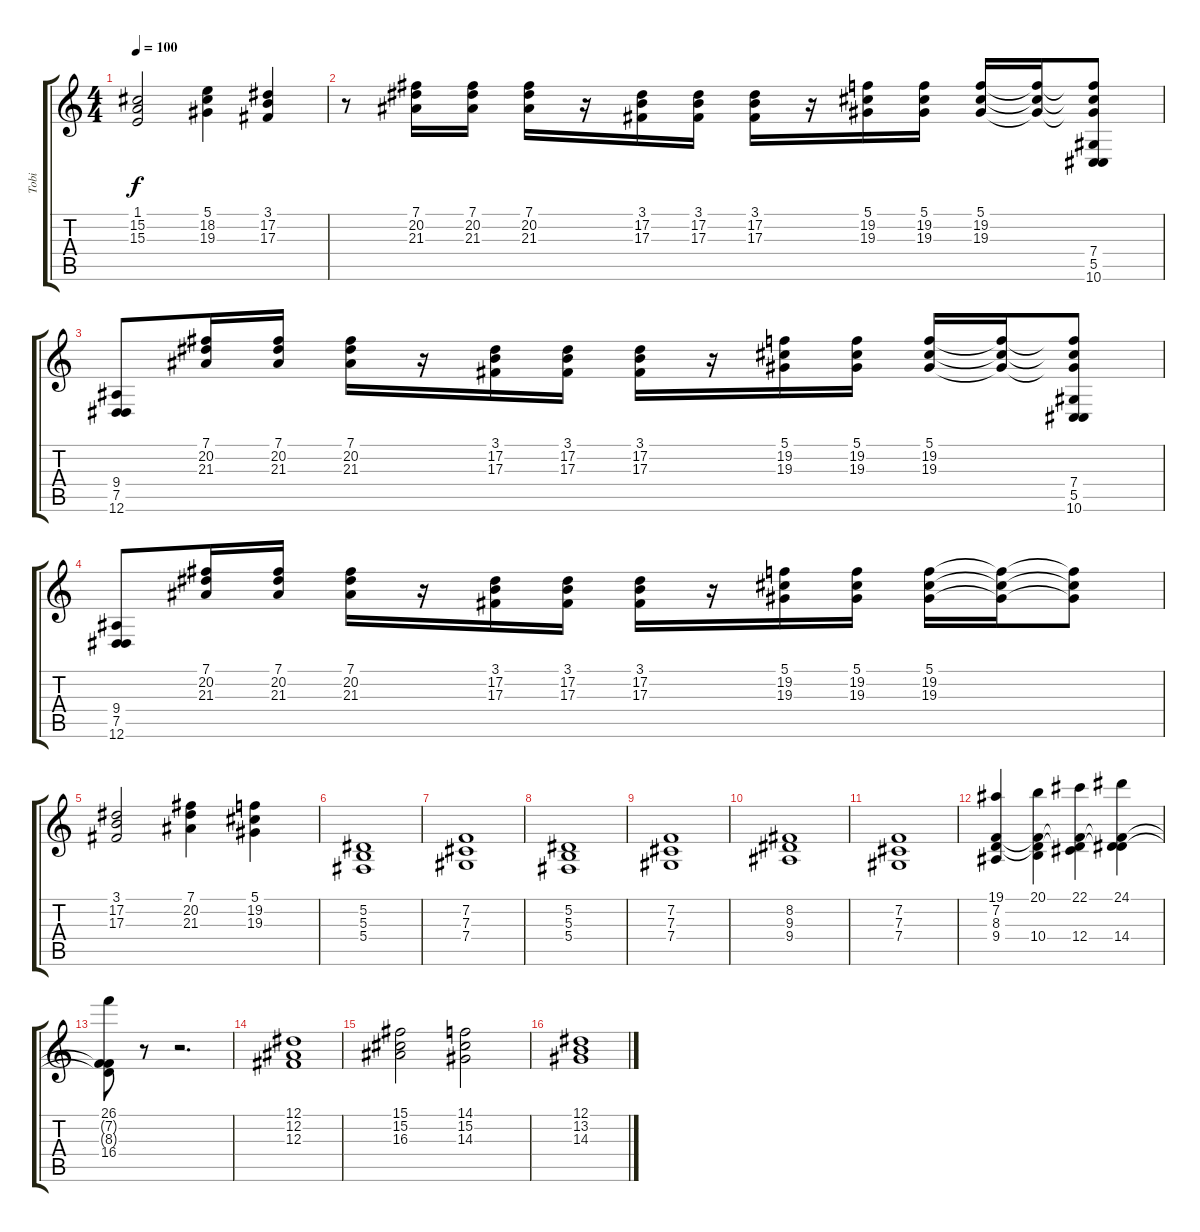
\track ("Tobi" "Tobi") {instrument stringensemble1}
\staff {score tabs}
\tuning (Eb4 Bb3 Gb3 Db3 Ab2 Eb2) {hide}
\ts (4 4)
\tempo 100
\clef g2
\ks c
(1.1 15.2 15.3).2{dy f} (5.1 18.2 19.3).4 (3.1 17.2 17.3).4 |
r.8 (7.1 20.2 21.3).16 (7.1 20.2 21.3).16 (7.1 20.2 21.3).16 r.16 (3.1 17.2 17.3).16 (3.1 17.2 17.3).16 (3.1 17.2 17.3).16 r.16 (5.1 19.2 19.3).16 (5.1 19.2 19.3).16 (5.1 19.2 19.3).16 (5.1{t} 19.2{t} 19.3{t}).16 (5.1{t} 19.2{t} 19.3{t} 7.4 5.5 10.6).8 |
(9.4 7.5 12.6).8 (7.1 20.2 21.3).16 (7.1 20.2 21.3).16 (7.1 20.2 21.3).16 r.16 (3.1 17.2 17.3).16 (3.1 17.2 17.3).16 (3.1 17.2 17.3).16 r.16 (5.1 19.2 19.3).16 (5.1 19.2 19.3).16 (5.1 19.2 19.3).16 (5.1{t} 19.2{t} 19.3{t}).16 (5.1{t} 19.2{t} 19.3{t} 7.4 5.5 10.6).8 |
(9.4 7.5 12.6).8 (7.1 20.2 21.3).16 (7.1 20.2 21.3).16 (7.1 20.2 21.3).16 r.16 (3.1 17.2 17.3).16 (3.1 17.2 17.3).16 (3.1 17.2 17.3).16 r.16 (5.1 19.2 19.3).16 (5.1 19.2 19.3).16 (5.1 19.2 19.3).16 (5.1{t} 19.2{t} 19.3{t}).16 (5.1{t} 19.2{t} 19.3{t}).8 |
(3.1 17.2 17.3).2 (7.1 20.2 21.3).4 (5.1 19.2 19.3).4 |
(5.2 5.3 5.4).1{volume 9} |
(7.2 7.3 7.4).1 |
(5.2 5.3 5.4).1 |
(7.2 7.3 7.4).1 |
(8.2 9.3 9.4).1 |
(7.2 7.3 7.4).1 |
(19.1 7.2 8.3 9.4).4 (20.1 7.2{t} 8.3{t} 10.4).4 (22.1 7.2{t} 8.3{t} 12.4).4 (24.1 7.2{t} 8.3{t} 14.4).4 |
(26.1 7.2{t} 8.3{t} 16.4).8 r.8 r.2{d} |
(12.1 12.2 12.3).1 |
(15.1 15.2 16.3).2 (14.1 15.2 14.3).2 |
(12.1 13.2 14.3).1
